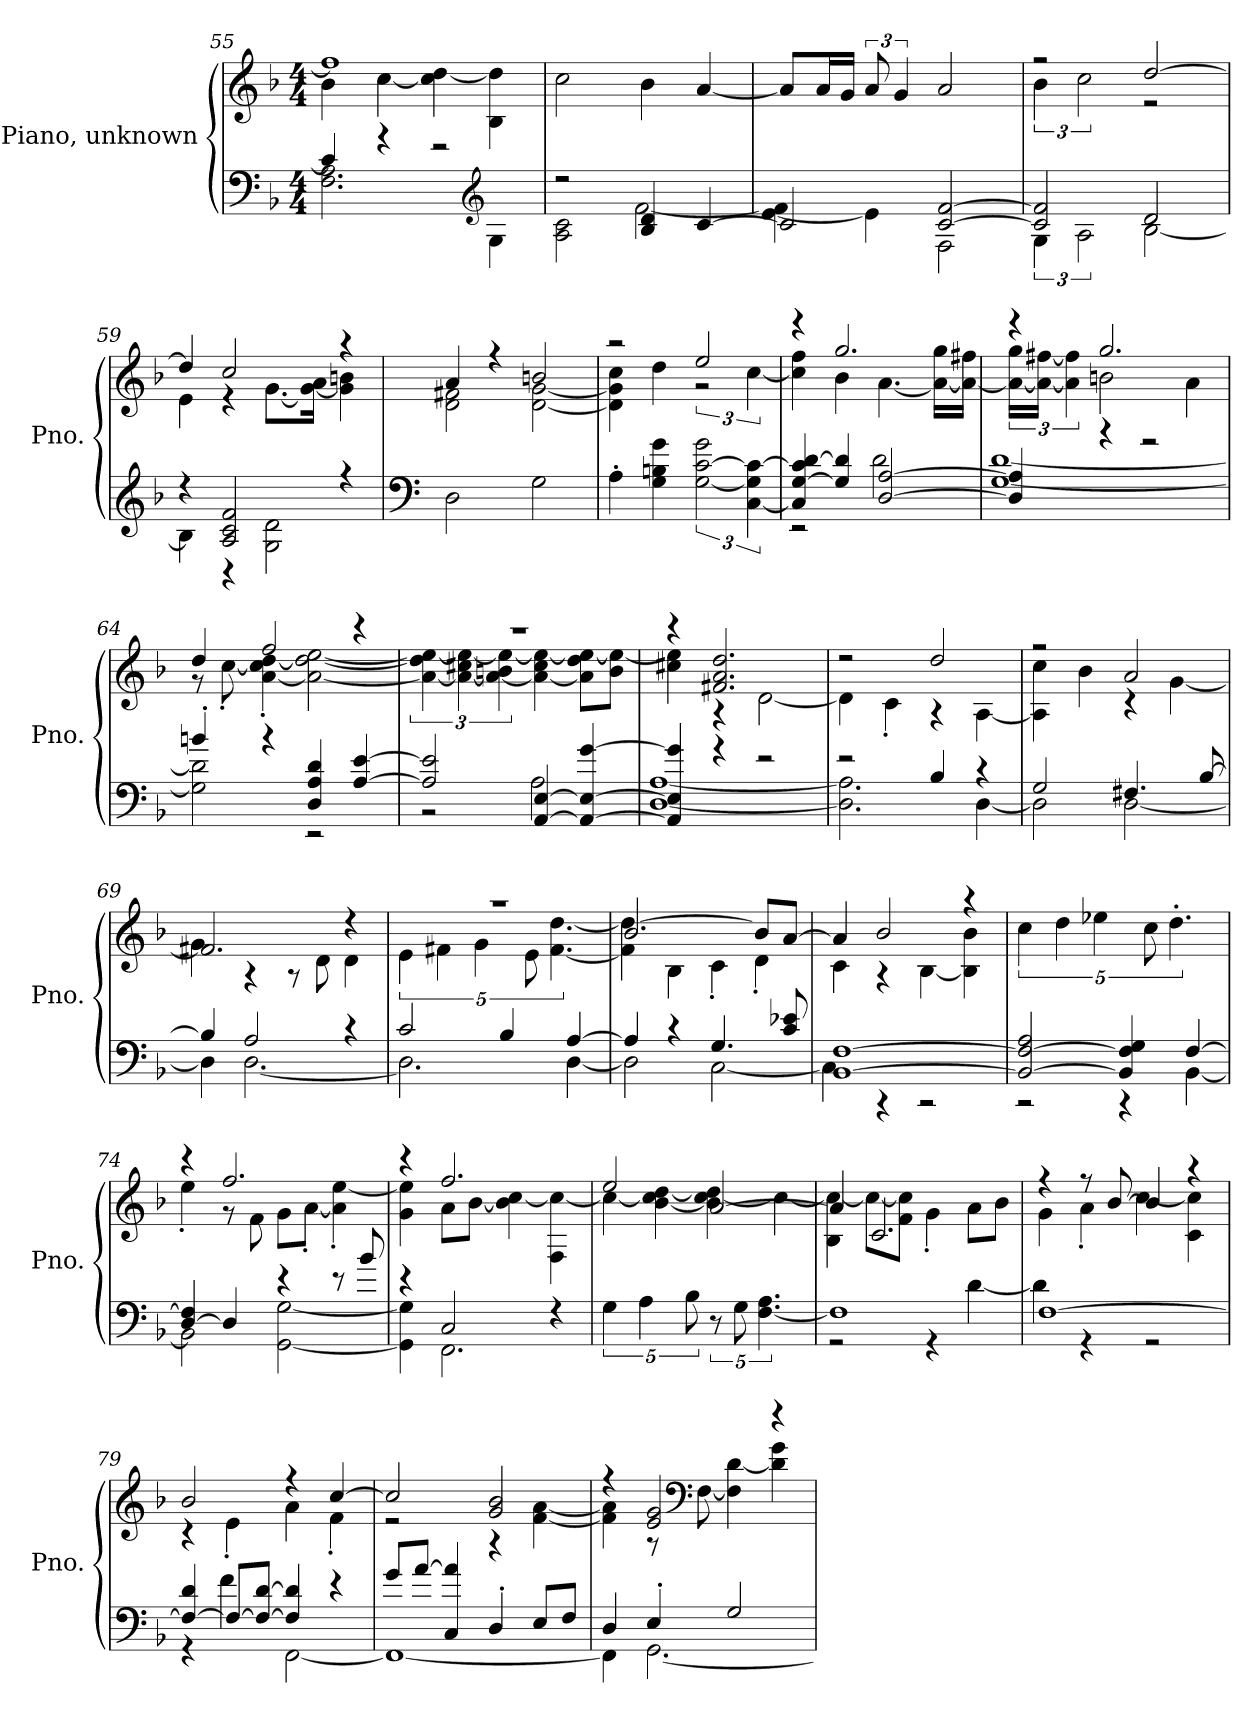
**kern	**kern
*part1	*part1
*staff2	*staff1
*I"Piano, unknown	*
*I'Pno.	*
*clefF4	*clefG2
*k[b-]	*k[b-]
*M4/4	*M4/4
=55	=55
*^	*^
4c/]	2.F\ 2.A\	1ff]	4b-\
4r	.	.	[4cc\
2r	.	.	4cc\] [4dd\
*clefG2	*	*	*
.	4G\	.	4B-\ 4dd\]
*	*	*v	*v
!!LO:LB:g=z
=56	=56	=56
2r	2A\ 2c\	2cc\
4B-/ 4d/	[2f\	4b-\
[4c/	.	[4a/
=57	=57	=57
2c/]	[4e\ 4f\]	8a/L]
.	.	16a/L
.	.	16g/JJ
.	4e\]	12a/
.	.	6g/
[2c/ [2f/	2F\	2a/
=58	=58	=58
*	*	*^
2c/] 2f/]	6G\	2r	6b-\
.	3A\	.	3cc\
2d/	[2B-\	[2dd/	2r
=59	=59	=59	=59
4r	4B-\]	4dd/]	4e\
2A/ 2c/ 2f/	4r	2cc/	4r
.	2G\ 2d\	.	[8.g\L
.	.	.	16g\_ 16a\Jk
4r	.	4r	4g\] 4bn\
*v	*v	*	*
=60	=60	=60
*clefF4	*	*
2D\	4a/	2d\ 2f#X\
.	4r	.
2G\	2bn/	[2d\ [2g\
=61	=61	=61
4A'\	2r	4d\] 4g\] 4cc\
4G\ 4Bn\ 4g\	.	4dd\
[3G\ [3c\ 3g\	2ee/	3r
[6C\ 6G\] 6c\_	.	[6cc\
!!LO:LB:g=z	!!
=62	=62	=62
*^	*	*
4C/] [4G/ 4c/] [4d/	2r	4r	4cc\] 4ff\
4G/] 4d/]	.	2.gg/	4b-\
[2D/ [2A/	2d\	.	[4.a\
.	.	.	16a\_ 16gg\LL
.	.	.	16a\_ 16ff#X\JJ
=63	=63	=63	=63
4D/] 4A/]	[1G [1d	4r	24a\_ 24gg\LL
.	.	.	24a\_ [24ff#X\JJ
.	.	.	6a\] 6ff#\]
4r	.	2.gg/	2bn\
2r	.	.	.
.	.	.	4a\
=64	=64	=64	=64
4bn'/	2G\] 2d\]	4dd/	8r
.	.	.	[8cc'\
4r	.	2ff/	[4a\' 4cc\]' [4dd\'
4D/ 4A/ 4d/	2r	.	2a\_ 2dd\_ [2ee\
[4A/ [4e/	.	4r	.
=65	=65	=65	=65
2A/] 2e/]	2r	1r	6a\_ 6dd\] 6ee\_
.	.	.	6a\_ 6cc#X\ 6ee\_
.	.	.	6a\_ 6bn\ 6ee\_
[4AA/ [4E/	2A\	.	4a\_ 4cc#\ 4ee\_
4AA/_ 4E/_ [4g/	.	.	8a\] 8dd\ 8ee\_L
.	.	.	8b\ 8ee\_J
=66	=66	=66	=66
4AA/] 4E/] 4g/]	[1D [1A	4r	4cc#X\ 4ee\]
4r	.	2.f#X/ 2.a/ 2.dd/	4r
2r	.	.	[2d\
!!LO:PB:g=z	!!
=67	=67	=67	=67
2r	2.D\] 2.A\]	2r	4d\]
.	.	.	4c'\
4B-/	.	2dd/	4r
4r	[4D\	.	[4A\
=68	=68	=68	=68
2G/	2D\]	2r	4A\] 4cc\
.	.	.	4b-\
4.F#X/	[2D\	2a/	4r
.	.	.	[4g\
[8B-/	.	.	.
=69	=69	=69	=69
4B-/]	4D\]	2.f#X/	4g\]
2A/	[2.D\	.	4r
.	.	.	8r
.	.	.	8d\
4r	.	4r	4d\
=70	=70	=70	=70
2c/	2.D\]	1r	5e\
.	.	.	5f#X\
.	.	.	5g\
4B-/	.	.	.
.	.	.	10e\
.	.	.	[5.f#\ [5.dd\
[4A/	[4D\	.	.
=71	=71	=71	=71
4A/]	2D\]	[2.b-/	4f#\] 4dd\]
4r	.	.	4B-\
4.G/	[2C\	.	4c'\
.	.	8b-/L]	4d'\
8c/ 8e-X/	.	[8a/J	.
=72	=72	=72	=72
[1BB- [1F	4C\]	4a/]	4c\
.	4r	2b-/	4r
.	2r	.	[4B-\
.	.	4r	4B-\] 4b-\
*	*	*v	*v
!!LO:LB:g=z
=73	=73	=73
2BB-/_ 2F/_ 2A/	2r	5cc\
.	.	5dd\
.	.	5ee-X\
4BB-/] 4F/] 4G/	4r	.
.	.	10cc\
.	.	5.dd'\
[4F/	[4BB-\	.
=74	=74	=74
*	*	*^
[4D/ 4F/]	2BB-\]	4r	4ee'\
4D/]	.	2.ff/	8r
.	.	.	8f\
4r	[2GG\ [2G\	.	8g\L
.	.	.	[8a'\J
8r	.	.	4a\]' [4ee\'
8b-/	.	.	.
=75	=75	=75	=75
4r	4GG\] 4G\]	4r	4g\ 4ee\]
2C/	2.FF\	2.ff/	8a\L
.	.	.	[8b-\J
.	.	.	4b-\] [4cc\
4r	.	.	4F\ 4cc\_
*v	*v	*	*
=76	=76	=76
5G\	2ee/	4cc\_
5A\	.	.
.	.	[4b-\ 4cc\] [4dd\
10B-\	.	.
10r	[2a/	4b-\] [4cc\ 4dd\]
10G\	.	.
[5.F\ 5.A\	.	.
.	.	4cc\_
=77	=77	=77
*^	*	*
1F]	2r	4a/]	4B-\ 4cc\_
.	.	2.c/	8cc\L_
.	.	.	8f\ 8cc\]J
.	4r	.	4g'\
.	[4d\	.	8a\L
.	.	.	8b-\J
!!LO:LB:g=z	!!
=78	=78	=78	=78
[1F	4d\]	4r	4g\
.	4r	8r	4a'\
.	.	[8b-/	.
.	2r	4b-/]	[4cc\
.	.	4r	4c\ 4cc\]
=79	=79	=79	=79
4F/_ 4d/	4r	2b-/	4r
8F/L_	4f\	.	4e'\
8F/_ [8d/J	.	.	.
4F/] 4d/]	[2FF\	4r	4a\
4r	.	[4cc/	4f'\
=80	=80	=80	=80
8g/L	1FF_	2cc/]	2r
[8a/J	.	.	.
4C/ 4a/]	.	.	.
4D'/	.	2g/ 2b-/	4r
8E/L	.	.	[4f\ [4a\
8F/J	.	.	.
=81	=81	=81	=81
4D/	4FF\]	4r	4f\] 4a\]
4E'/	[2.GG\	2e/ 2g/	8r
*	*	*clefF4	*
.	.	.	[8F\
2G/	.	.	4F\] [4d\
.	.	4r	4d\] 4g\
*v	*v	*	*
*	*v	*v
=	=
*-	*-
